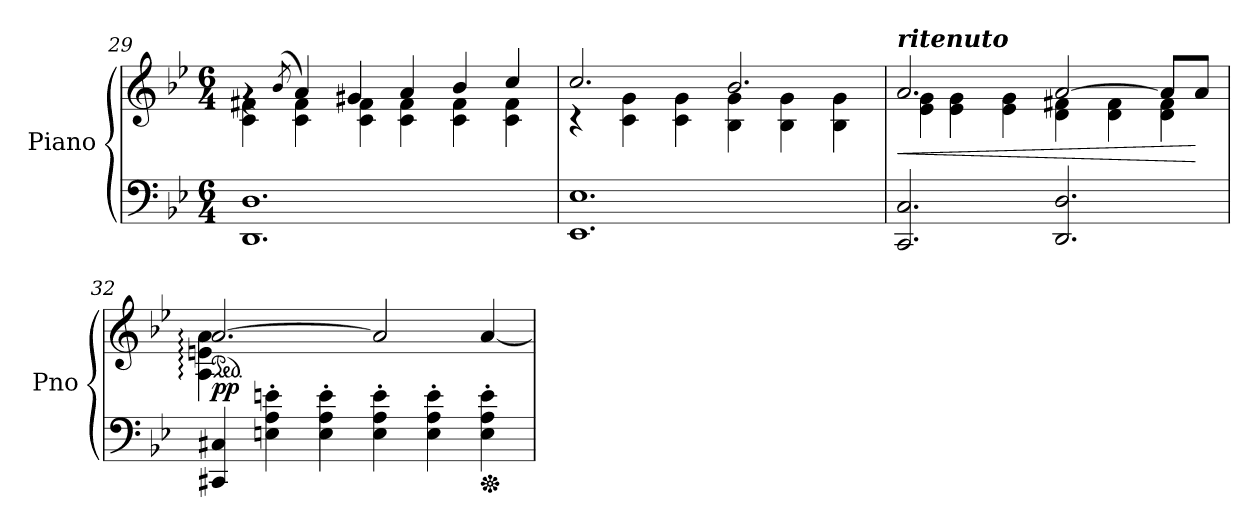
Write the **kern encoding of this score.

**kern	**kern	**dynam
*part1	*part1	*part1
*staff2	*staff1	*staff1/2
*I"Piano	*	*
*I'Pno	*	*
*clefF4	*clefG2	*
*k[b-e-]	*k[b-e-]	*
*B-:	*B-:	*
*M6/4	*M6/4	*
=29	=29	=29
*	*^	*
1.DD 1.D	4rg	4c\ 4f#X\	.
.	(>8qb-/	.	.
.	4a/)	4c\ 4f#\	.
.	4g#X/	4c\ 4f#\	.
.	4a/	4c\ 4f#\	.
.	4b-/	4c\ 4f#\	.
.	4cc/	4c\ 4f#\	.
!!LO:PB:g=z	!!
=30	=30	=30	=30
1.EE- 1.E-	2.cc/	4rc	.
.	.	4c\ 4g\	.
.	.	4c\ 4g\	.
.	2.b-/	4B-\ 4g\	.
.	.	4B-\ 4g\	.
.	.	4B-\ 4g\	.
=31	=31	=31	=31
!	!LO:TX:a:Bi:t=ritenuto	!	!
!	!	!	!LO:HP:b
2.CC/ 2.C/	2.a/	4e-\ 4g\	<
.	.	4e-\ 4g\	.
.	.	4e-\ 4g\	.
2.DD/ 2.D/	[>2a/	4d\ 4f#X\	.
.	.	4d\ 4f#\	.
.	8a/L]	4d\ 4f#\	.
.	8a/J	.	[
=32	=32	=32	=32
*	*ped	*	*
!	!	!	!LO:DY:b
4CC#X/ 4C#X/	[>2.a/	4A\: 4en\: 4a\:	pp
4En\'> 4A\'> 4en\'>	.	1ryy	.
4E\'> 4A\'> 4e\'>	.	.	.
4E\'> 4A\'> 4e\'>	2a/]	.	.
4E\'> 4A\'> 4e\'>	.	.	.
*Xped	*	*	*
4E\'> 4A\'> 4e\'>	[>4a/	4ryy	.
*	*v	*v	*
=	=	=
*-	*-	*-
